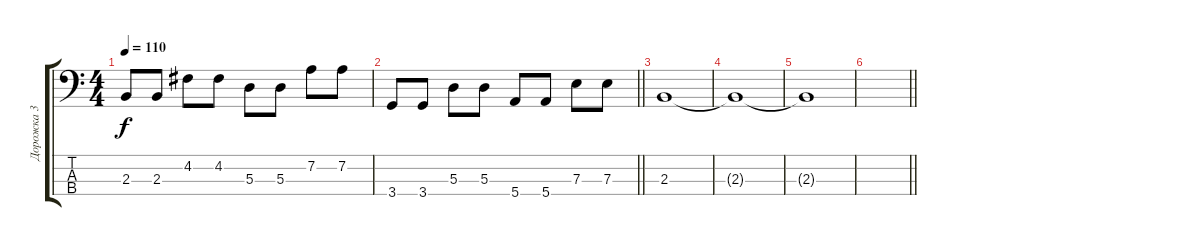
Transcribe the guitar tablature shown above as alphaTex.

\track ("Дорожка 3" "Дорожка 3") {instrument electricbassfinger}
\staff {score tabs}
\tuning (G2 D2 A1 E1) {hide}
\ts (4 4)
\tempo 110
\clef f4
\ks c
2.3.8{dy f} 2.3.8 4.2.8 4.2.8 5.3.8 5.3.8 7.2.8 7.2.8 |
\barLineRight lightlight
3.4.8 3.4.8 5.3.8 5.3.8 5.4.8 5.4.8 7.3.8 7.3.8 |
2.3.1{volume 2} |
2.3{t}.1 |
2.3{t}.1 |
\barLineRight lightlight
